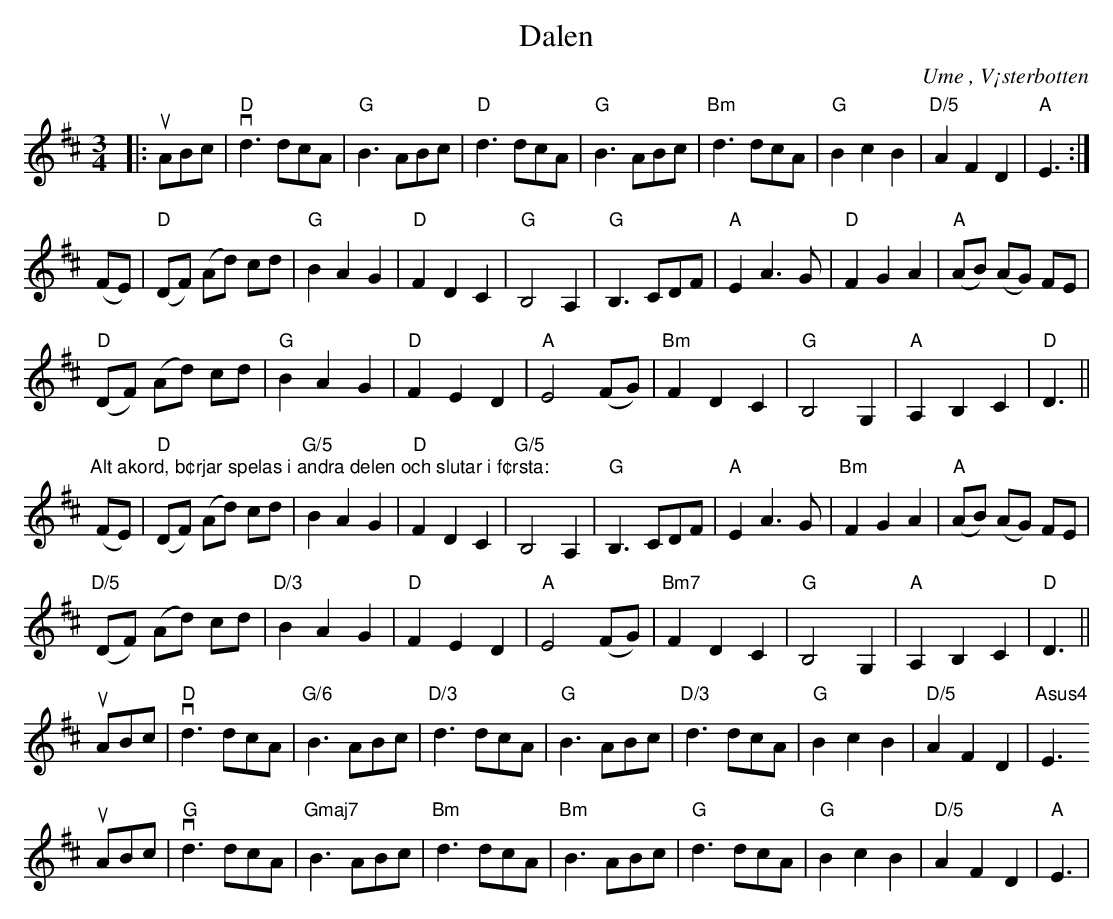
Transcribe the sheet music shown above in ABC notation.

X:1
T:Dalen
O:Ume , V¡sterbotten
M:3/4
L:1/8
K:D
|: uABc | "D"vd3 dcA | "G"B3 ABc | "D" d3 dcA | "G"B3 ABc | "Bm"d3 dcA | "G"B2 c2 B2 | "D/5"A2 F2 D2 | "A"E3 :|
 (FE) | "D"(DF) (Ad) cd | "G"B2 A2 G2 | "D"F2 D2 C2 | "G"B,4 A,2 | "G"B,3 CDF | "A"E2 A3 G | "D"F2 G2 A2 | "A"(AB) (AG) FE |
 "D"(DF) (Ad) cd | "G"B2 A2 G2 | "D"F2 E2 D2 | "A"E4 (FG) | "Bm"F2 D2 C2 | "G"B,4 G,2 | "A"A,2 B,2 C2 | "D"D3 ||
" "
"Alt akord, b¢rjar spelas i andra delen och slutar i f¢rsta:"
 (FE) | "D"(DF) (Ad) cd | "G/5"B2 A2 G2 | "D"F2 D2 C2 | "G/5"B,4 A,2 | "G"B,3 CDF | "A"E2 A3 G | "Bm"F2 G2 A2 | "A"(AB) (AG) FE |
 "D/5"(DF) (Ad) cd | "D/3"B2 A2 G2 | "D"F2 E2 D2 | "A"E4 (FG) | "Bm7"F2 D2 C2 | "G"B,4 G,2 | "A"A,2 B,2 C2 | "D"D3 ||
 uABc | "D"vd3 dcA | "G/6"B3 ABc | "D/3" d3 dcA | "G"B3 ABc | "D/3"d3 dcA | "G"B2 c2 B2 | " D/5"A2 F2 D2 | "Asus4"E3
uABc | "G"vd3 dcA | "Gmaj7"B3 ABc | "Bm" d3 dcA | "Bm"B3 ABc | "G"d3 dcA | "G"B2 c2 B2 | " D/5"A2 F2 D2 | "A"E3 |
